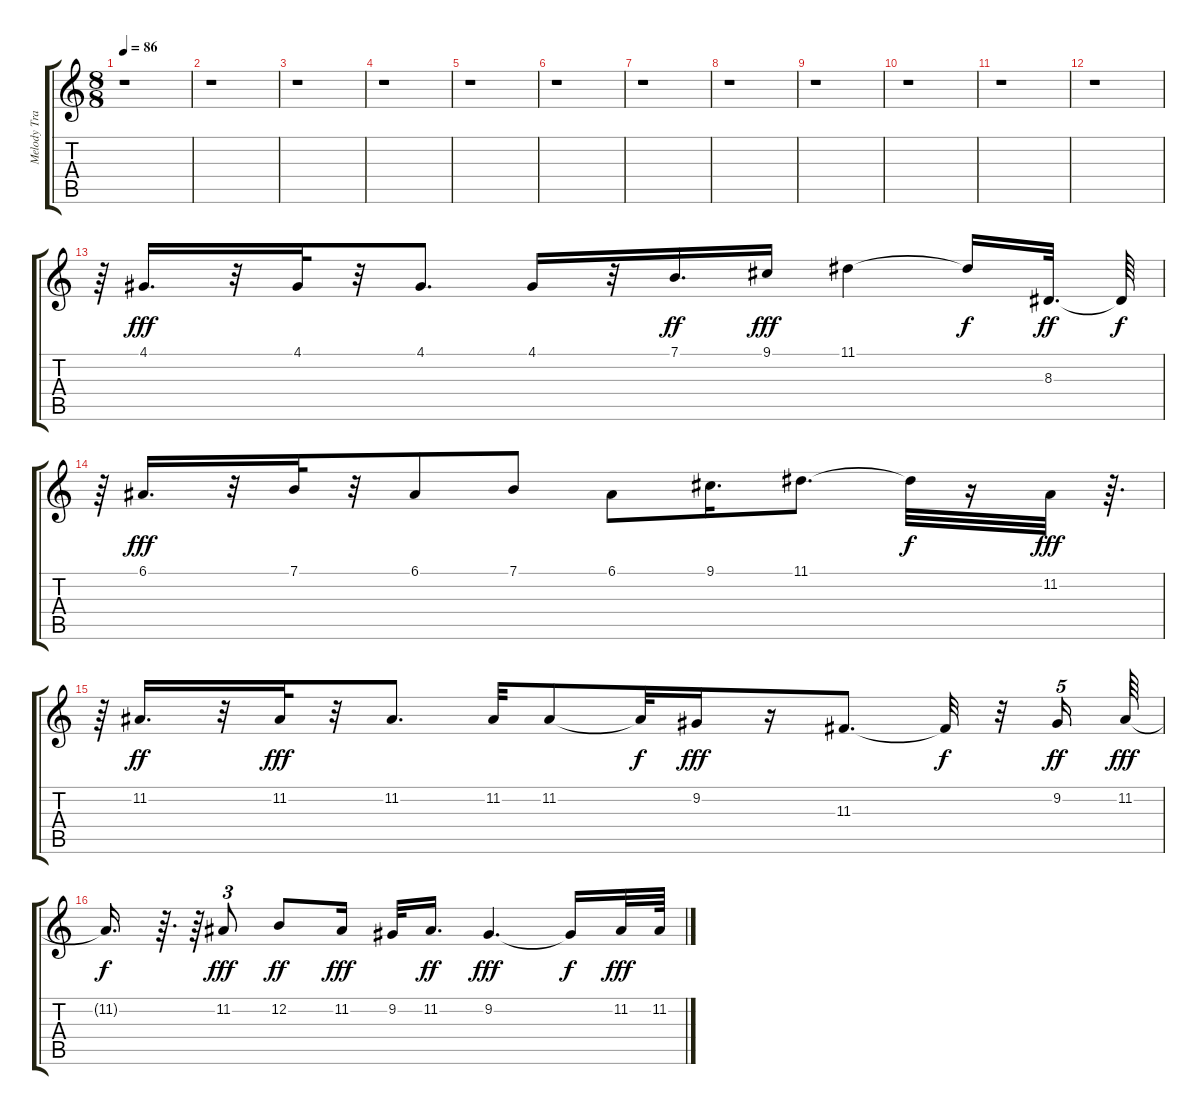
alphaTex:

\track ("Melody Track" "Melody Tra") {instrument synthstrings1}
\staff {score tabs}
\tuning (E4 B3 G3 D3 A2 E2) {hide}
\ts (8 8)
\tempo 86
\clef g2
\ks c
r.1{dy f} |
r.1 |
r.1 |
r.1 |
r.1 |
r.1 |
r.1 |
r.1 |
r.1 |
r.1 |
r.1 |
r.1 |
r.64 4.1.16{d dy fff} r.32 4.1.32 r.32 4.1.8{d} 4.1.16 r.32 7.1.16{d dy ff} 9.1.16{dy fff} 11.1.4 11.1{t}.16{dy f} 8.3.32{d dy ff} 8.3{t}.64{dy f} |
r.64 6.1.16{d dy fff} r.32 7.1.32 r.32 6.1.8 7.1.8 6.1.8 9.1.16{d} 11.1.8{d} 11.1{t}.32{dy f} r.16 11.2.32{dy fff} r.64{d} |
r.64 11.2.16{d dy ff} r.32 11.2.32{dy fff} r.32 11.2.8{d} 11.2.32 11.2.8 11.2{t}.32{dy f} 9.2.16{dy fff} r.16 11.3.8{d} 11.3{t}.32{dy f} r.32 9.2.16{tu (5 4) dy ff} 11.2.64{dy fff} |
11.2{t}.16{d dy f} r.64{d} r.64 11.2.8{tu (3 2) dy fff} 12.2.8{dy ff} 11.2.16{dy fff} 9.2.32 11.2.16{d dy ff} 9.2.4{d dy fff} 9.2{t}.16{dy f} 11.2.32{dy fff} 11.2.64
